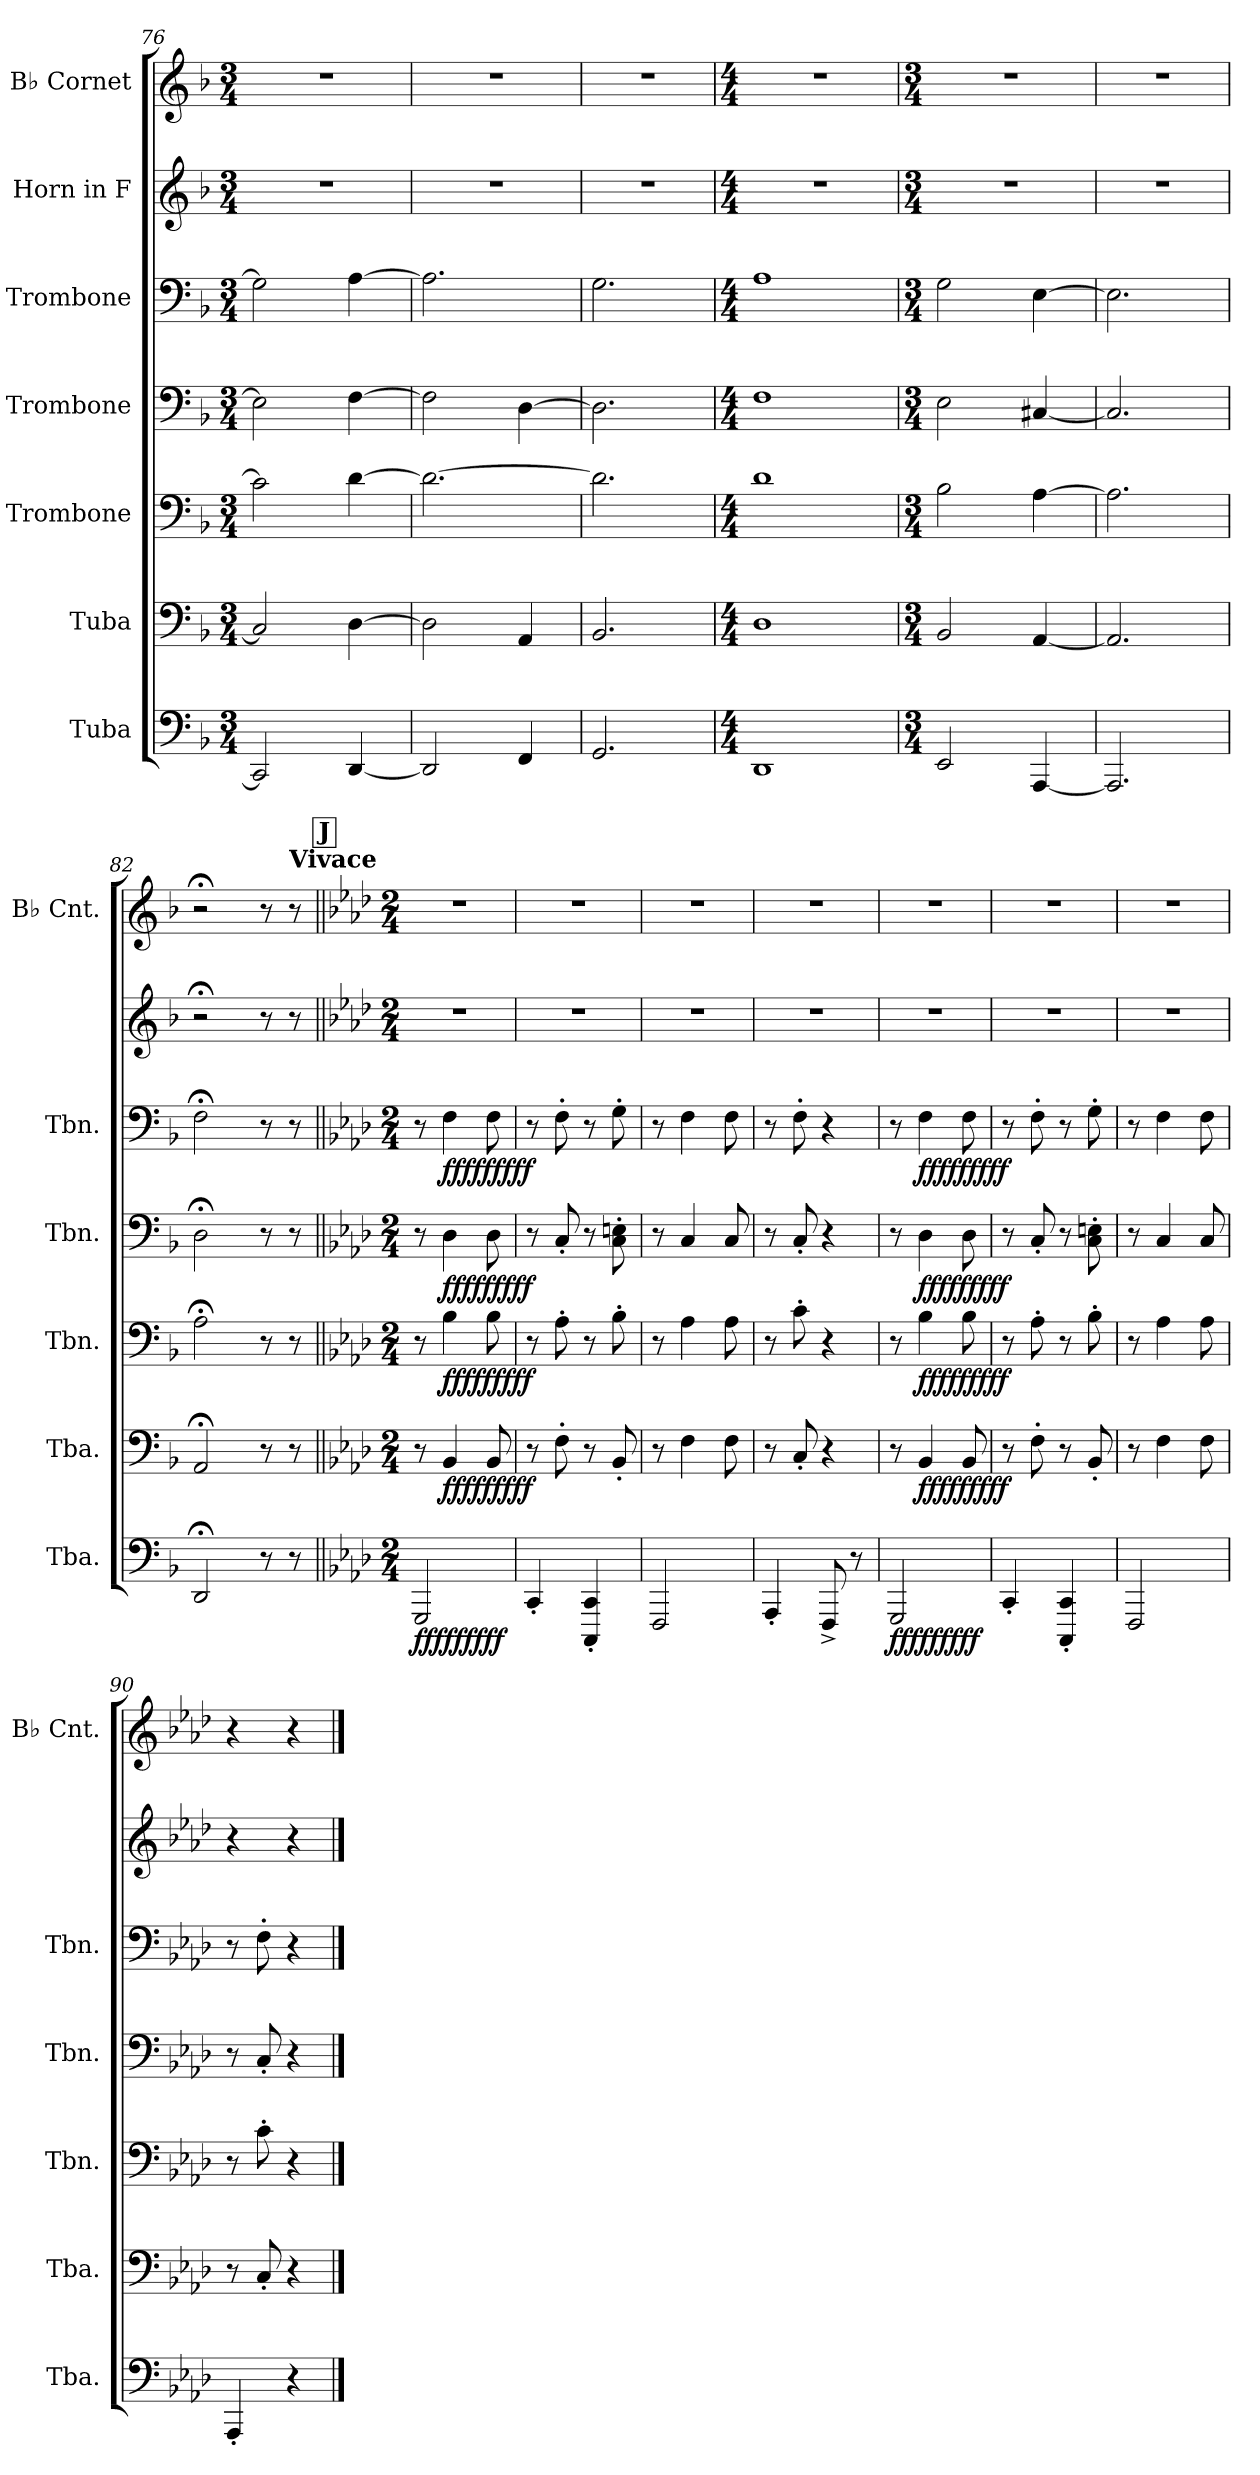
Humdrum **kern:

**kern	**dynam	**kern	**dynam	**kern	**dynam	**kern	**dynam	**kern	**dynam	**kern	**kern
*part7	*part7	*part6	*part6	*part5	*part5	*part4	*part4	*part3	*part3	*part2	*part1
*staff7	*staff7	*staff6	*staff6	*staff5	*staff5	*staff4	*staff4	*staff3	*staff3	*staff2	*staff1
*I"Tuba	*	*I"Tuba	*	*I"Trombone	*	*I"Trombone	*	*I"Trombone	*	*I"Horn in F	*I"B♭ Cornet
*I'Tba.	*	*I'Tba.	*	*I'Tbn.	*	*I'Tbn.	*	*I'Tbn.	*	*	*I'B♭ Cnt.
*clefF4	*	*clefF4	*	*clefF4	*	*clefF4	*	*clefF4	*	*clefG2	*clefG2
*	*	*	*	*	*	*	*	*	*	*ITrd4c7	*ITrd1c2
*k[b-]	*	*k[b-]	*	*k[b-]	*	*k[b-]	*	*k[b-]	*	*k[b-e-]	*k[b-e-a-]
*M3/4	*	*M3/4	*	*M3/4	*	*M3/4	*	*M3/4	*	*M3/4	*M3/4
=76	=76	=76	=76	=76	=76	=76	=76	=76	=76	=76	=76
2CC/]	.	2C/]	.	2c\]	.	2E-\]	.	2G\]	.	2.r	2.r
[4DD/	.	[4D\	.	[4d\	.	[4F\	.	[4A\	.	.	.
=77	=77	=77	=77	=77	=77	=77	=77	=77	=77	=77	=77
2DD/]	.	2D\]	.	2.d\_	.	2F\]	.	2.A\]	.	2.r	2.r
4FF/	.	4AA/	.	.	.	[4D\	.	.	.	.	.
=78	=78	=78	=78	=78	=78	=78	=78	=78	=78	=78	=78
2.GG/	.	2.BB-/	.	2.d\]	.	2.D\]	.	2.G\	.	2.r	2.r
=79	=79	=79	=79	=79	=79	=79	=79	=79	=79	=79	=79
*M4/4	*	*M4/4	*	*M4/4	*	*M4/4	*	*M4/4	*	*M4/4	*M4/4
1DD	.	1D	.	1d	.	1F	.	1A	.	1r	1r
=80	=80	=80	=80	=80	=80	=80	=80	=80	=80	=80	=80
*M3/4	*	*M3/4	*	*M3/4	*	*M3/4	*	*M3/4	*	*M3/4	*M3/4
2EE/	.	2BB-/	.	2B-\	.	2E\	.	2G\	.	2.r	2.r
[4AAA/	.	[4AA/	.	[4A\	.	[4C#X/	.	[4E\	.	.	.
=81	=81	=81	=81	=81	=81	=81	=81	=81	=81	=81	=81
2.AAA/]	.	2.AA/]	.	2.A\]	.	2.C#/]	.	2.E\]	.	2.r	2.r
=82	=82	=82	=82	=82	=82	=82	=82	=82	=82	=82	=82
2DD;</	.	2AA;</	.	2A;<\	.	2D;<\	.	2F;<\	.	2r;<	2r;<
8r	.	8r	.	8r	.	8r	.	8r	.	8r	8r
*	*	*	*	*	*	*	*	*	*	*	*MM144
!	!	!	!	!	!	!	!	!	!	!	!LO:TX:a:B:t=Vivace
8r	.	8r	.	8r	.	8r	.	8r	.	8r	8r
!!LO:REH:place=s1:a:B:fs=14:t=J
=83||	=83||	=83||	=83||	=83||	=83||	=83||	=83||	=83||	=83||	=83||	=83||
*k[b-e-a-d-]	*	*k[b-e-a-d-]	*	*k[b-e-a-d-]	*	*k[b-e-a-d-]	*	*k[b-e-a-d-]	*	*k[b-e-a-d-g-]	*k[b-e-a-d-g-c-]
*M2/4	*	*M2/4	*	*M2/4	*	*M2/4	*	*M2/4	*	*M2/4	*M2/4
!	!LO:DY:b	!	!	!	!	!	!	!	!	!	!
!	!LO:DY:n=1:b	!	!	!	!	!	!	!	!	!	!
!	!LO:DY:n=2:b	!	!	!	!	!	!	!	!	!	!
!	!LO:DY:n=3:b	!	!	!	!	!	!	!	!	!	!
!	!LO:DY:n=4:b	!	!	!	!	!	!	!	!	!	!
!	!LO:DY:n=5:b	!	!	!	!	!	!	!	!	!	!
!	!LO:DY:n=6:b	!	!	!	!	!	!	!	!	!	!
!	!LO:DY:n=7:b	!	!	!	!	!	!	!	!	!	!
!	!LO:DY:n=8:b	!	!	!	!	!	!	!	!	!	!
2GGG/	f f f f f f f f f	8r	.	8r	.	8r	.	8r	.	2r	2r
!	!	!	!LO:DY:b	!	!	!	!	!	!	!	!
!	!	!	!LO:DY:n=1:b	!	!	!	!	!	!	!	!
!	!	!	!LO:DY:n=2:b	!	!	!	!	!	!	!	!
!	!	!	!LO:DY:n=3:b	!	!	!	!	!	!	!	!
!	!	!	!LO:DY:n=4:b	!	!	!	!	!	!	!	!
!	!	!	!LO:DY:n=5:b	!	!	!	!	!	!	!	!
!	!	!	!LO:DY:n=6:b	!	!	!	!	!	!	!	!
!	!	!	!LO:DY:n=7:b	!	!	!	!	!	!	!	!
!	!	!	!LO:DY:n=8:b	!	!LO:DY:b	!	!	!	!	!	!
!	!	!	!	!	!LO:DY:n=1:b	!	!	!	!	!	!
!	!	!	!	!	!LO:DY:n=2:b	!	!	!	!	!	!
!	!	!	!	!	!LO:DY:n=3:b	!	!	!	!	!	!
!	!	!	!	!	!LO:DY:n=4:b	!	!	!	!	!	!
!	!	!	!	!	!LO:DY:n=5:b	!	!	!	!	!	!
!	!	!	!	!	!LO:DY:n=6:b	!	!	!	!	!	!
!	!	!	!	!	!LO:DY:n=7:b	!	!	!	!	!	!
!	!	!	!	!	!LO:DY:n=8:b	!	!LO:DY:b	!	!	!	!
!	!	!	!	!	!	!	!LO:DY:n=1:b	!	!	!	!
!	!	!	!	!	!	!	!LO:DY:n=2:b	!	!	!	!
!	!	!	!	!	!	!	!LO:DY:n=3:b	!	!	!	!
!	!	!	!	!	!	!	!LO:DY:n=4:b	!	!	!	!
!	!	!	!	!	!	!	!LO:DY:n=5:b	!	!	!	!
!	!	!	!	!	!	!	!LO:DY:n=6:b	!	!	!	!
!	!	!	!	!	!	!	!LO:DY:n=7:b	!	!	!	!
!	!	!	!	!	!	!	!LO:DY:n=8:b	!	!LO:DY:b	!	!
!	!	!	!	!	!	!	!	!	!LO:DY:n=1:b	!	!
!	!	!	!	!	!	!	!	!	!LO:DY:n=2:b	!	!
!	!	!	!	!	!	!	!	!	!LO:DY:n=3:b	!	!
!	!	!	!	!	!	!	!	!	!LO:DY:n=4:b	!	!
!	!	!	!	!	!	!	!	!	!LO:DY:n=5:b	!	!
!	!	!	!	!	!	!	!	!	!LO:DY:n=6:b	!	!
!	!	!	!	!	!	!	!	!	!LO:DY:n=7:b	!	!
!	!	!	!	!	!	!	!	!	!LO:DY:n=8:b	!	!
.	.	4BB-/	f f f f f f f f f	4B-\	f f f f f f f f f	4D-\	f f f f f f f f f	4F\	f f f f f f f f f	.	.
.	.	8BB-/	.	8B-\	.	8D-\	.	8F\	.	.	.
=84	=84	=84	=84	=84	=84	=84	=84	=84	=84	=84	=84
4CC'/	.	8r	.	8r	.	8r	.	8r	.	2r	2r
.	.	8F'\	.	8A-'\	.	8C'/	.	8F'\	.	.	.
4CCC/' 4CC/'	.	8r	.	8r	.	8r	.	8r	.	.	.
.	.	8BB-'/	.	8B-'\	.	8C\' 8En\'	.	8G'\	.	.	.
=85	=85	=85	=85	=85	=85	=85	=85	=85	=85	=85	=85
2FFF/	.	8r	.	8r	.	8r	.	8r	.	2r	2r
.	.	4F\	.	4A-\	.	4C/	.	4F\	.	.	.
.	.	8F\	.	8A-\	.	8C/	.	8F\	.	.	.
=86	=86	=86	=86	=86	=86	=86	=86	=86	=86	=86	=86
4AAA-'/	.	8r	.	8r	.	8r	.	8r	.	2r	2r
.	.	8C'/	.	8c'\	.	8C'/	.	8F'\	.	.	.
8FFF^/	.	4r	.	4r	.	4r	.	4r	.	.	.
8r	.	.	.	.	.	.	.	.	.	.	.
=87	=87	=87	=87	=87	=87	=87	=87	=87	=87	=87	=87
!	!LO:DY:b	!	!	!	!	!	!	!	!	!	!
!	!LO:DY:n=1:b	!	!	!	!	!	!	!	!	!	!
!	!LO:DY:n=2:b	!	!	!	!	!	!	!	!	!	!
!	!LO:DY:n=3:b	!	!	!	!	!	!	!	!	!	!
!	!LO:DY:n=4:b	!	!	!	!	!	!	!	!	!	!
!	!LO:DY:n=5:b	!	!	!	!	!	!	!	!	!	!
!	!LO:DY:n=6:b	!	!	!	!	!	!	!	!	!	!
!	!LO:DY:n=7:b	!	!	!	!	!	!	!	!	!	!
!	!LO:DY:n=8:b	!	!	!	!	!	!	!	!	!	!
2GGG/	f f f f f f f f f	8r	.	8r	.	8r	.	8r	.	2r	2r
!	!	!	!LO:DY:b	!	!	!	!	!	!	!	!
!	!	!	!LO:DY:n=1:b	!	!	!	!	!	!	!	!
!	!	!	!LO:DY:n=2:b	!	!	!	!	!	!	!	!
!	!	!	!LO:DY:n=3:b	!	!	!	!	!	!	!	!
!	!	!	!LO:DY:n=4:b	!	!	!	!	!	!	!	!
!	!	!	!LO:DY:n=5:b	!	!	!	!	!	!	!	!
!	!	!	!LO:DY:n=6:b	!	!	!	!	!	!	!	!
!	!	!	!LO:DY:n=7:b	!	!	!	!	!	!	!	!
!	!	!	!LO:DY:n=8:b	!	!LO:DY:b	!	!	!	!	!	!
!	!	!	!	!	!LO:DY:n=1:b	!	!	!	!	!	!
!	!	!	!	!	!LO:DY:n=2:b	!	!	!	!	!	!
!	!	!	!	!	!LO:DY:n=3:b	!	!	!	!	!	!
!	!	!	!	!	!LO:DY:n=4:b	!	!	!	!	!	!
!	!	!	!	!	!LO:DY:n=5:b	!	!	!	!	!	!
!	!	!	!	!	!LO:DY:n=6:b	!	!	!	!	!	!
!	!	!	!	!	!LO:DY:n=7:b	!	!	!	!	!	!
!	!	!	!	!	!LO:DY:n=8:b	!	!LO:DY:b	!	!	!	!
!	!	!	!	!	!	!	!LO:DY:n=1:b	!	!	!	!
!	!	!	!	!	!	!	!LO:DY:n=2:b	!	!	!	!
!	!	!	!	!	!	!	!LO:DY:n=3:b	!	!	!	!
!	!	!	!	!	!	!	!LO:DY:n=4:b	!	!	!	!
!	!	!	!	!	!	!	!LO:DY:n=5:b	!	!	!	!
!	!	!	!	!	!	!	!LO:DY:n=6:b	!	!	!	!
!	!	!	!	!	!	!	!LO:DY:n=7:b	!	!	!	!
!	!	!	!	!	!	!	!LO:DY:n=8:b	!	!LO:DY:b	!	!
!	!	!	!	!	!	!	!	!	!LO:DY:n=1:b	!	!
!	!	!	!	!	!	!	!	!	!LO:DY:n=2:b	!	!
!	!	!	!	!	!	!	!	!	!LO:DY:n=3:b	!	!
!	!	!	!	!	!	!	!	!	!LO:DY:n=4:b	!	!
!	!	!	!	!	!	!	!	!	!LO:DY:n=5:b	!	!
!	!	!	!	!	!	!	!	!	!LO:DY:n=6:b	!	!
!	!	!	!	!	!	!	!	!	!LO:DY:n=7:b	!	!
!	!	!	!	!	!	!	!	!	!LO:DY:n=8:b	!	!
.	.	4BB-/	f f f f f f f f f	4B-\	f f f f f f f f f	4D-\	f f f f f f f f f	4F\	f f f f f f f f f	.	.
.	.	8BB-/	.	8B-\	.	8D-\	.	8F\	.	.	.
=88	=88	=88	=88	=88	=88	=88	=88	=88	=88	=88	=88
4CC'/	.	8r	.	8r	.	8r	.	8r	.	2r	2r
.	.	8F'\	.	8A-'\	.	8C'/	.	8F'\	.	.	.
4CCC/' 4CC/'	.	8r	.	8r	.	8r	.	8r	.	.	.
.	.	8BB-'/	.	8B-'\	.	8C\' 8En\'	.	8G'\	.	.	.
=89	=89	=89	=89	=89	=89	=89	=89	=89	=89	=89	=89
2FFF/	.	8r	.	8r	.	8r	.	8r	.	2r	2r
.	.	4F\	.	4A-\	.	4C/	.	4F\	.	.	.
.	.	8F\	.	8A-\	.	8C/	.	8F\	.	.	.
=90	=90	=90	=90	=90	=90	=90	=90	=90	=90	=90	=90
4AAA-'/	.	8r	.	8r	.	8r	.	8r	.	4r	4r
.	.	8C'/	.	8c'\	.	8C'/	.	8F'\	.	.	.
4r	.	4r	.	4r	.	4r	.	4r	.	4r	4r
==	==	==	==	==	==	==	==	==	==	==	==
*-	*-	*-	*-	*-	*-	*-	*-	*-	*-	*-	*-
